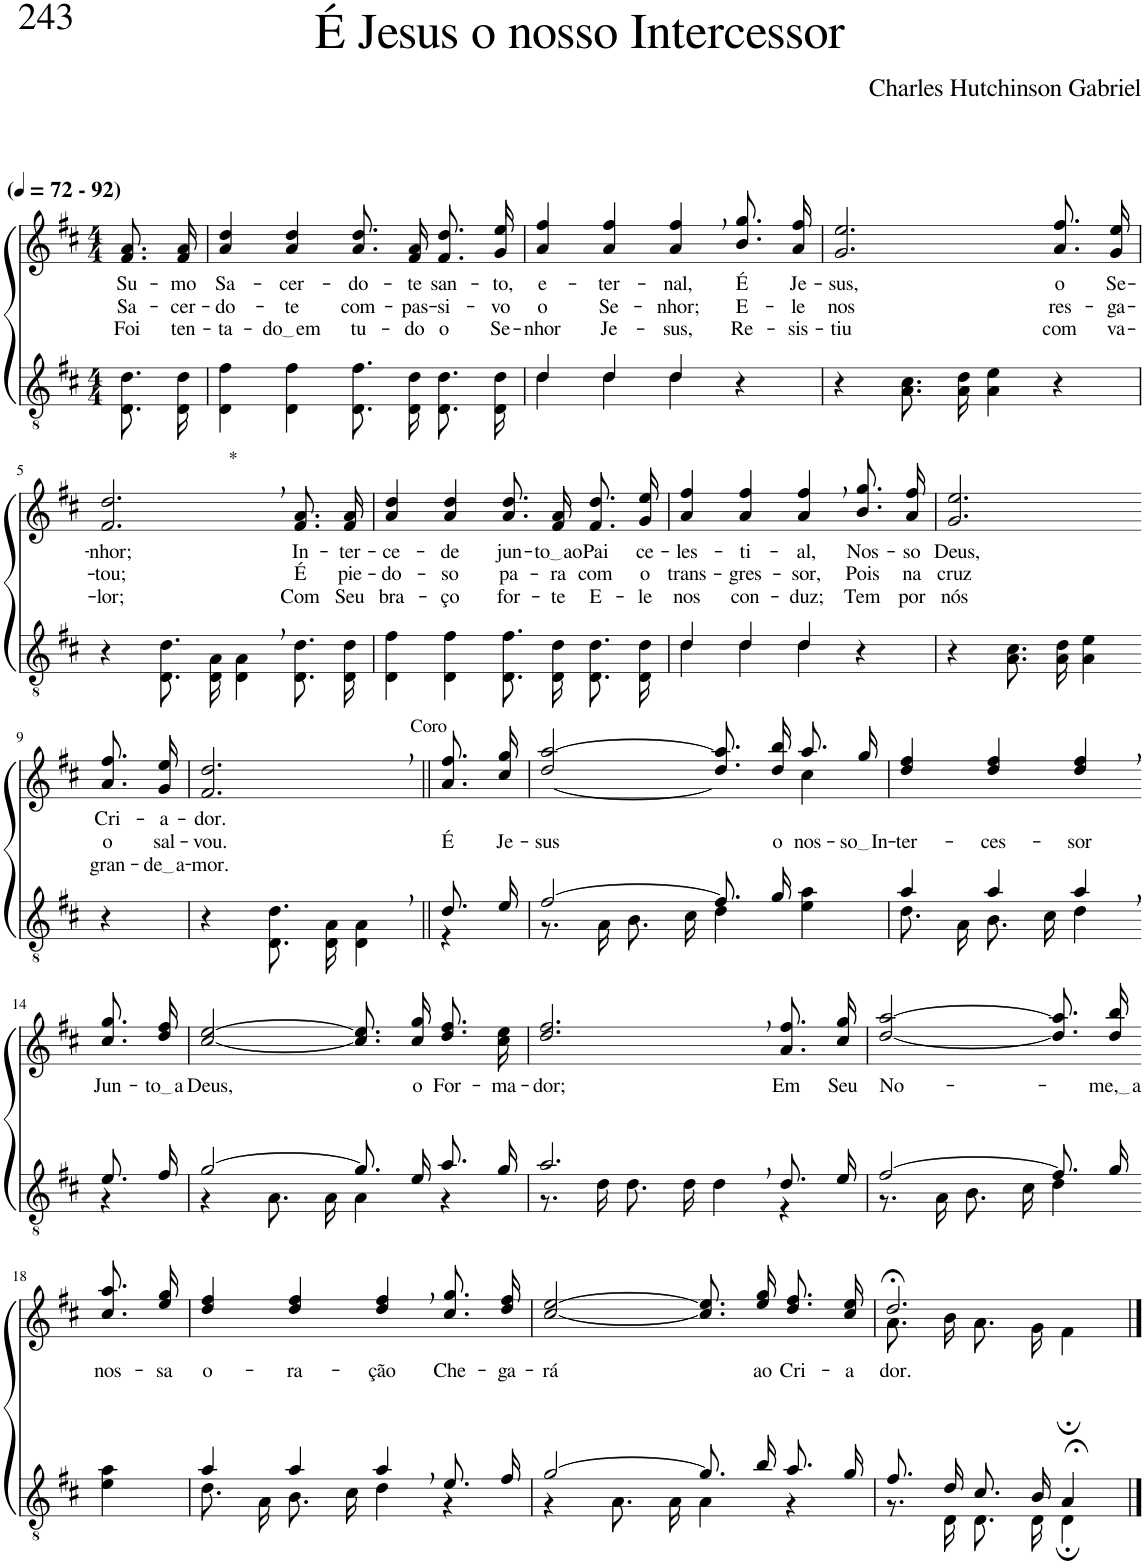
**kern	**kern	**text	**text	**text
*part2	*part1	*part1	*part1	*part1
*staff2	*staff1	*staff1	*staff1	*staff1
*I"Parte III e IV	*I"Parte I e II	*	*	*
*clefGv2	*clefG2	*	*	*
*Trd4c7	*Trd4c7	*	*	*
*k[f#c#]	*k[f#c#]	*	*	*
*M4/4	*M4/4	*	*	*
*MM72	*MM72	*	*	*
=1	=1	=1	=1	=1
!	!LO:TX:a:B:t=(	!	!	!
!	!LO:TX:a:B:t=- 92)	!	!	!
!	!	!LO:LY:b	!LO:LY:b	!LO:LY:b
8.D/ 8.d/L	8.f#/ 8.a/L	Su-	Sa-	Foi
!	!	!LO:LY:b	!LO:LY:b	!LO:LY:b
16D/ 16d/Jk	16f#/ 16a/Jk	-mo	-cer-	ten-
=2	=2	=2	=2	=2
!	!	!LO:LY:b	!LO:LY:b	!LO:LY:b
4D\ 4f#\	4a/ 4dd/	Sa-	-do-	-ta-
!	!	!LO:LY:b	!LO:LY:b	!LO:LY:b
4D\ 4f#\	4a/ 4dd/	-cer-	-te	do em
!	!	!LO:LY:b	!LO:LY:b	!LO:LY:b
8.D/ 8.f#/L	8.a/ 8.dd/L	-do-	com-	tu-
!	!	!LO:LY:b	!LO:LY:b	!LO:LY:b
16D/ 16d/Jk	16f#/ 16a/Jk	-te	-pas-	-do
!	!	!LO:LY:b	!LO:LY:b	!LO:LY:b
8.D/ 8.d/L	8.f#\ 8.dd\L	san-	-si-	o
!	!	!LO:LY:b	!LO:LY:b	!LO:LY:b
16D/ 16d/Jk	16g\ 16ee\Jk	-to,	-vo	Se-
=3	=3	=3	=3	=3
*^	*	*	*	*
!	!	!	!LO:LY:b	!LO:LY:b	!LO:LY:b
4d/	4d\	4a/ 4ff#/	e-	o	-nhor
!	!	!	!LO:LY:b	!LO:LY:b	!LO:LY:b
4d/	4d\	4a/ 4ff#/	-ter-	Se-	Je-
!	!	!	!LO:LY:b	!LO:LY:b	!LO:LY:b
4d/	4d\	4a/, 4ff#/,	-nal,	-nhor;	-sus,
!	!	!	!LO:LY:b	!LO:LY:b	!LO:LY:b
4r	4ryy	8.b\ 8.gg\L	É	E-	Re-
!	!	!	!LO:LY:b	!LO:LY:b	!LO:LY:b
.	.	16a\ 16ff#\Jk	Je-	-le	-sis-
*v	*v	*	*	*	*
=4	=4	=4	=4	=4
!	!	!LO:LY:b	!LO:LY:b	!LO:LY:b
4r	2.g/ 2.ee/	-sus,	nos	-tiu
8.A\ 8.c#\L	.	.	.	.
16A\ 16d\Jk	.	.	.	.
4A\ 4e\	.	.	.	.
!	!	!LO:LY:b	!LO:LY:b	!LO:LY:b
4r	8.a\ 8.ff#\L	o	res-	com
!	!	!LO:LY:b	!LO:LY:b	!LO:LY:b
.	16g\ 16ee\Jk	Se-	-ga-	va-
!!LO:LB:g=z
=5	=5	=5	=5	=5
!	!LO:TX:a:t=*	!	!	!
!	!	!LO:LY:b	!LO:LY:b	!LO:LY:b
4r	2.f#/, 2.dd/,	-nhor;	-tou;	-lor;
8.D/ 8.d/L	.	.	.	.
16D/ 16A/Jk	.	.	.	.
4D\, 4A\,	.	.	.	.
!	!	!LO:LY:b	!LO:LY:b	!LO:LY:b
8.D/ 8.d/L	8.f#/ 8.a/L	In-	É	Com
!	!	!LO:LY:b	!LO:LY:b	!LO:LY:b
16D/ 16d/Jk	16f#/ 16a/Jk	-ter-	pie-	Seu
=6	=6	=6	=6	=6
!	!	!LO:LY:b	!LO:LY:b	!LO:LY:b
4D\ 4f#\	4a/ 4dd/	-ce-	-do-	bra-
!	!	!LO:LY:b	!LO:LY:b	!LO:LY:b
4D\ 4f#\	4a/ 4dd/	-de	-so	-ço
!	!	!LO:LY:b	!LO:LY:b	!LO:LY:b
8.D/ 8.f#/L	8.a/ 8.dd/L	jun-	pa-	for-
!	!	!LO:LY:b	!LO:LY:b	!LO:LY:b
16D/ 16d/Jk	16f#/ 16a/Jk	to ao	-ra	-te
!	!	!LO:LY:b	!LO:LY:b	!LO:LY:b
8.D/ 8.d/L	8.f#\ 8.dd\L	Pai	com	E-
!	!	!LO:LY:b	!LO:LY:b	!LO:LY:b
16D/ 16d/Jk	16g\ 16ee\Jk	ce-	o	-le
=7	=7	=7	=7	=7
*^	*	*	*	*
!	!	!	!LO:LY:b	!LO:LY:b	!LO:LY:b
4d/	4d\	4a/ 4ff#/	-les-	trans-	nos
!	!	!	!LO:LY:b	!LO:LY:b	!LO:LY:b
4d/	4d\	4a/ 4ff#/	-ti-	-gres-	con-
!	!	!	!LO:LY:b	!LO:LY:b	!LO:LY:b
4d/	4d\	4a/, 4ff#/,	-al,	-sor,	-duz;
!	!	!	!LO:LY:b	!LO:LY:b	!LO:LY:b
4r	4ryy	8.b\ 8.gg\L	Nos-	Pois	Tem
!	!	!	!LO:LY:b	!LO:LY:b	!LO:LY:b
.	.	16a\ 16ff#\Jk	-so	na	por
*v	*v	*	*	*	*
=8	=8	=8	=8	=8
!	!	!LO:LY:b	!LO:LY:b	!LO:LY:b
4r	2.g/ 2.ee/	Deus,	cruz	nós
8.A\ 8.c#\L	.	.	.	.
16A\ 16d\Jk	.	.	.	.
4A\ 4e\	.	.	.	.
!!LO:LB:g=z
=9-	=9-	=9-	=9-	=9-
!	!	!LO:LY:b	!LO:LY:b	!LO:LY:b
4r	8.a\ 8.ff#\L	Cri-	o	gran-
!	!	!LO:LY:b	!LO:LY:b	!LO:LY:b
.	16g\ 16ee\Jk	-a-	sal-	de a
=10	=10	=10	=10	=10
!	!	!LO:LY:b	!LO:LY:b	!LO:LY:b
4r	2.f#/, 2.dd/,	-dor.	-vou.	-mor.
8.D/ 8.d/L	.	.	.	.
16D/ 16A/Jk	.	.	.	.
4D\, 4A\,	.	.	.	.
=11||	=11||	=11||	=11||	=11||
*^	*	*	*	*
!	!	!LO:TX:a:t=Coro	!	!	!
!	!	!	!	!LO:LY:b	!
8.d/L	4r	8.a\ 8.ff#\L	.	É	.
!	!	!	!	!LO:LY:b	!
16e/Jk	.	16cc#\ 16gg\Jk	.	Je-	.
=12	=12	=12	=12	=12	=12
!	!	!	!	!LO:LY:b	!
*	*	*^	*	*	*
[2f#/	8.r	[2dd/ [2aa/	2.ryy	.	-sus	.
.	16A\	.	.	.	.	.
.	8.B\L	.	.	.	.	.
.	16c#\Jk	.	.	.	.	.
8.f#/L]	4d\	8.dd]\ 8.aa]\L	.	.	.	.
!	!	!	!	!	!LO:LY:b	!
16g/Jk	.	16dd\ 16bb\Jk	.	.	o	.
!	!	!	!	!	!LO:LY:b	!
4ryy	4e\ 4a\	8.aa/L	4cc#\	.	nos-	.
!	!	!	!	!	!LO:LY:b	!
.	.	16gg/Jk	.	.	so In	.
*	*	*v	*v	*	*	*
=13	=13	=13	=13	=13	=13
!	!	!	!	!LO:LY:b	!
4a/	8.d\L	4dd/ 4ff#/	.	-ter-	.
.	16A\Jk	.	.	.	.
!	!	!	!	!LO:LY:b	!
4a/	8.B\L	4dd/ 4ff#/	.	-ces-	.
.	16c#\Jk	.	.	.	.
!	!	!	!	!LO:LY:b	!
4a,/	4d\	4dd/, 4ff#/,	.	-sor	.
!!LO:LB:g=z
=14-	=14-	=14-	=14-	=14-	=14-
!	!	!	!LO:LY:b	!	!
8.e/L	4r	8.cc#\ 8.gg\L	Jun-	.	.
!	!	!	!LO:LY:b	!	!
16f#/Jk	.	16dd\ 16ff#\Jk	to a	.	.
=15	=15	=15	=15	=15	=15
!	!	!	!LO:LY:b	!	!
[2g/	4r	[2cc#/ [2ee/	Deus,	.	.
.	8.A\L	.	.	.	.
.	16A\Jk	.	.	.	.
8.g/L]	4A\	8.cc#]\ 8.ee]\L	.	.	.
!	!	!	!LO:LY:b	!	!
16e/Jk	.	16cc#\ 16gg\Jk	o	.	.
!	!	!	!LO:LY:b	!	!
8.a/L	4r	8.dd\ 8.ff#\L	For-	.	.
!	!	!	!LO:LY:b	!	!
16g/Jk	.	16cc#\ 16ee\Jk	-ma-	.	.
=16	=16	=16	=16	=16	=16
!	!	!	!LO:LY:b	!	!
2.a,/	8.r	2.dd/, 2.ff#/,	-dor;	.	.
.	16d\	.	.	.	.
.	8.d\L	.	.	.	.
.	16d\Jk	.	.	.	.
.	4d\	.	.	.	.
!	!	!	!LO:LY:b	!	!
8.d/L	4r	8.a\ 8.ff#\L	Em	.	.
!	!	!	!LO:LY:b	!	!
16e/Jk	.	16cc#\ 16gg\Jk	Seu	.	.
=17	=17	=17	=17	=17	=17
!	!	!	!LO:LY:b	!	!
[2f#/	8.r	[2dd/ [2aa/	No-	.	.
.	16A\	.	.	.	.
.	8.B\L	.	.	.	.
.	16c#\Jk	.	.	.	.
8.f#/L]	4d\	8.dd]\ 8.aa]\L	.	.	.
!	!	!	!LO:LY:b	!	!
16g/Jk	.	16dd\ 16bb\Jk	me, a	.	.
*v	*v	*	*	*	*
!!LO:LB:g=z
=18-	=18-	=18-	=18-	=18-
!	!	!LO:LY:b	!	!
4e\ 4a\	8.cc#\ 8.aa\L	nos-	.	.
!	!	!LO:LY:b	!	!
.	16ee\ 16gg\Jk	-sa	.	.
=19	=19	=19	=19	=19
*^	*	*	*	*
!	!	!	!LO:LY:b	!	!
4a/	8.d\L	4dd/ 4ff#/	o-	.	.
.	16A\Jk	.	.	.	.
!	!	!	!LO:LY:b	!	!
4a/	8.B\L	4dd/ 4ff#/	-ra-	.	.
.	16c#\Jk	.	.	.	.
!	!	!	!LO:LY:b	!	!
4a,/	4d\	4dd/, 4ff#/,	-ção	.	.
!	!	!	!LO:LY:b	!	!
8.e/L	4r	8.cc#\ 8.gg\L	Che-	.	.
!	!	!	!LO:LY:b	!	!
16f#/Jk	.	16dd\ 16ff#\Jk	-ga-	.	.
=20	=20	=20	=20	=20	=20
!	!	!	!LO:LY:b	!	!
[2g/	4r	[2cc#/ [2ee/	-rá	.	.
.	8.A\L	.	.	.	.
.	16A\Jk	.	.	.	.
8.g/L]	4A\	8.cc#]\ 8.ee]\L	.	.	.
!	!	!	!LO:LY:b	!	!
16b/Jk	.	16ee\ 16gg\Jk	ao	.	.
!	!	!	!LO:LY:b	!	!
8.a/L	4r	8.dd\ 8.ff#\L	Cri-	.	.
!	!	!	!LO:LY:b	!	!
16g/Jk	.	16cc#\ 16ee\Jk	-a-	.	.
=21	=21	=21	=21	=21	=21
*	*	*^	*	*	*
!	!	!	!	!LO:LY:b	!	!
8.f#/L	8.r	2.dd;</	8.a\L	-dor.	.	.
16d/Jk	16D\	.	16b\Jk	.	.	.
8.c#/L	8.D\L	.	8.a\L	.	.	.
16B/Jk	16D\Jk	.	16g\Jk	.	.	.
4A;</	4D;\	.	4f#;\	.	.	.
*v	*v	*	*	*	*	*
*	*v	*v	*	*	*
==	==	==	==	==
*-	*-	*-	*-	*-
